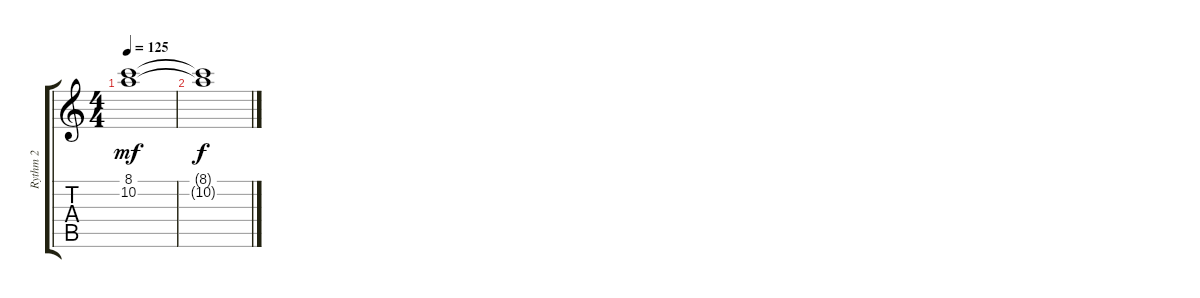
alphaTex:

\track ("Rythm 2" "Rythm 2") {instrument overdrivenguitar}
\staff {score tabs}
\tuning (E4 B3 G3 D3 A2 E2) {hide}
\ts (4 4)
\tempo 125
\clef g2
\ks c
(8.1 10.2).1{dy mf} |
(8.1{t} 10.2{t}).1{dy f}
